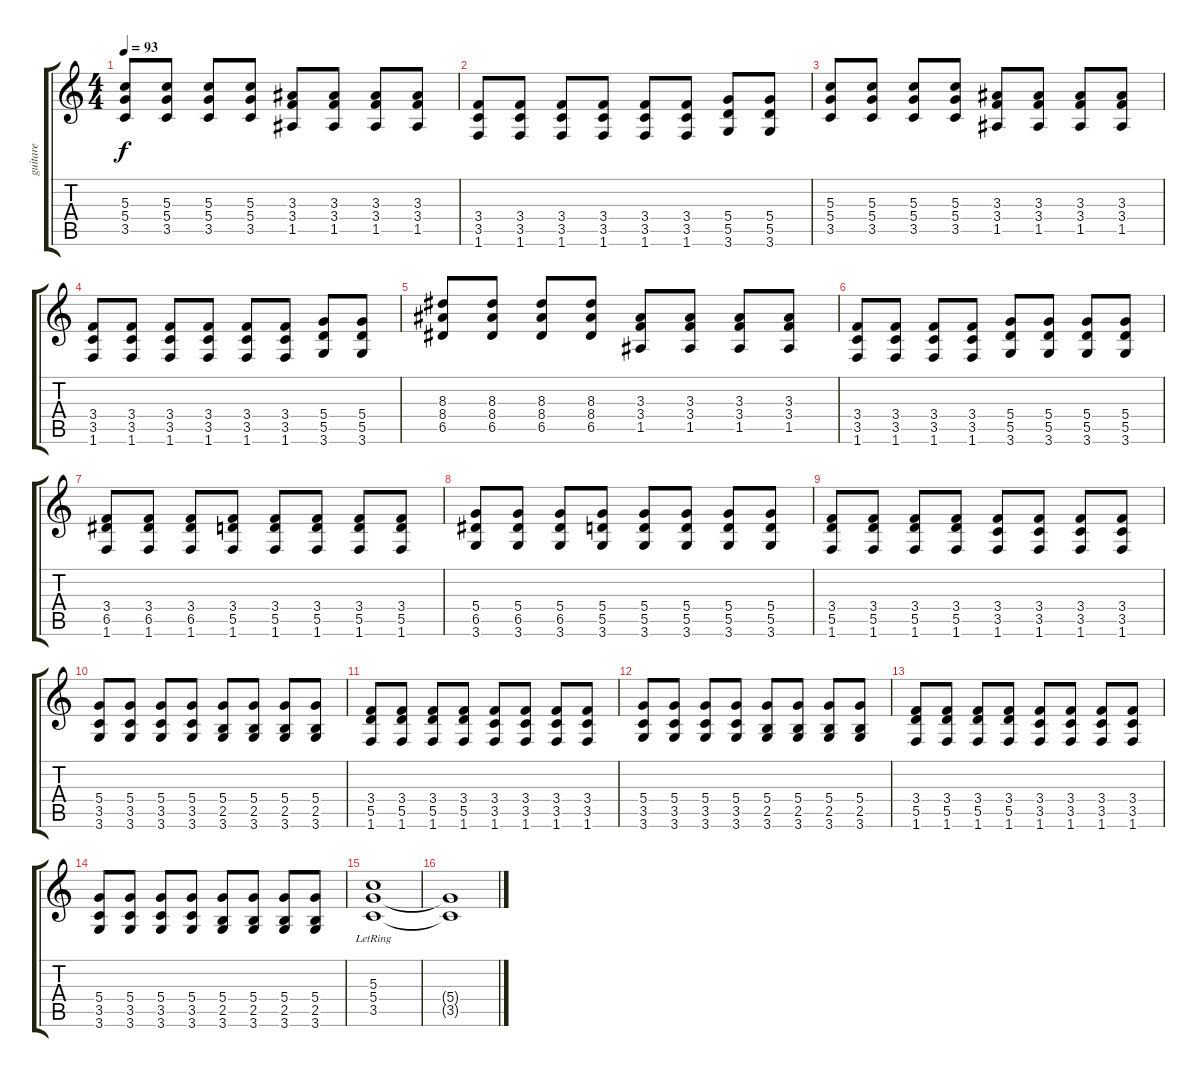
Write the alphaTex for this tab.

\track ("guitare" "guitare") {instrument distortionguitar}
\staff {score tabs}
\tuning (E4 B3 G3 D3 A2 E2) {hide}
\ts (4 4)
\tempo 93
\clef g2
\ks c
(5.3 5.4 3.5).8{dy f} (5.3 5.4 3.5).8 (5.3 5.4 3.5).8 (5.3 5.4 3.5).8 (3.3 3.4 1.5).8 (3.3 3.4 1.5).8 (3.3 3.4 1.5).8 (3.3 3.4 1.5).8 |
(3.4 3.5 1.6).8 (3.4 3.5 1.6).8 (3.4 3.5 1.6).8 (3.4 3.5 1.6).8 (3.4 3.5 1.6).8 (3.4 3.5 1.6).8 (5.4 5.5 3.6).8 (5.4 5.5 3.6).8 |
(5.3 5.4 3.5).8 (5.3 5.4 3.5).8 (5.3 5.4 3.5).8 (5.3 5.4 3.5).8 (3.3 3.4 1.5).8 (3.3 3.4 1.5).8 (3.3 3.4 1.5).8 (3.3 3.4 1.5).8 |
(3.4 3.5 1.6).8 (3.4 3.5 1.6).8 (3.4 3.5 1.6).8 (3.4 3.5 1.6).8 (3.4 3.5 1.6).8 (3.4 3.5 1.6).8 (5.4 5.5 3.6).8 (5.4 5.5 3.6).8 |
(8.3 8.4 6.5).8 (8.3 8.4 6.5).8 (8.3 8.4 6.5).8 (8.3 8.4 6.5).8 (3.3 3.4 1.5).8 (3.3 3.4 1.5).8 (3.3 3.4 1.5).8 (3.3 3.4 1.5).8 |
(3.4 3.5 1.6).8 (3.4 3.5 1.6).8 (3.4 3.5 1.6).8 (3.4 3.5 1.6).8 (5.4 5.5 3.6).8 (5.4 5.5 3.6).8 (5.4 5.5 3.6).8 (5.4 5.5 3.6).8 |
(3.4 6.5 1.6).8 (3.4 6.5 1.6).8 (3.4 6.5 1.6).8 (3.4 5.5 1.6).8 (3.4 5.5 1.6).8 (3.4 5.5 1.6).8 (3.4 5.5 1.6).8 (3.4 5.5 1.6).8 |
(5.4 6.5 3.6).8 (5.4 6.5 3.6).8 (5.4 6.5 3.6).8 (5.4 5.5 3.6).8 (5.4 5.5 3.6).8 (5.4 5.5 3.6).8 (5.4 5.5 3.6).8 (5.4 5.5 3.6).8 |
(3.4 5.5 1.6).8 (3.4 5.5 1.6).8 (3.4 5.5 1.6).8 (3.4 5.5 1.6).8 (3.4 3.5 1.6).8 (3.4 3.5 1.6).8 (3.4 3.5 1.6).8 (3.4 3.5 1.6).8 |
(5.4 3.5 3.6).8 (5.4 3.5 3.6).8 (5.4 3.5 3.6).8 (5.4 3.5 3.6).8 (5.4 2.5 3.6).8 (5.4 2.5 3.6).8 (5.4 2.5 3.6).8 (5.4 2.5 3.6).8 |
(3.4 5.5 1.6).8 (3.4 5.5 1.6).8 (3.4 5.5 1.6).8 (3.4 5.5 1.6).8 (3.4 3.5 1.6).8 (3.4 3.5 1.6).8 (3.4 3.5 1.6).8 (3.4 3.5 1.6).8 |
(5.4 3.5 3.6).8 (5.4 3.5 3.6).8 (5.4 3.5 3.6).8 (5.4 3.5 3.6).8 (5.4 2.5 3.6).8 (5.4 2.5 3.6).8 (5.4 2.5 3.6).8 (5.4 2.5 3.6).8 |
(3.4 5.5 1.6).8 (3.4 5.5 1.6).8 (3.4 5.5 1.6).8 (3.4 5.5 1.6).8 (3.4 3.5 1.6).8 (3.4 3.5 1.6).8 (3.4 3.5 1.6).8 (3.4 3.5 1.6).8 |
(5.4 3.5 3.6).8 (5.4 3.5 3.6).8 (5.4 3.5 3.6).8 (5.4 3.5 3.6).8 (5.4 2.5 3.6).8 (5.4 2.5 3.6).8 (5.4 2.5 3.6).8 (5.4 2.5 3.6).8 |
(5.3 5.4{lr} 3.5{lr}).1 |
(5.4{t} 3.5{t}).1
